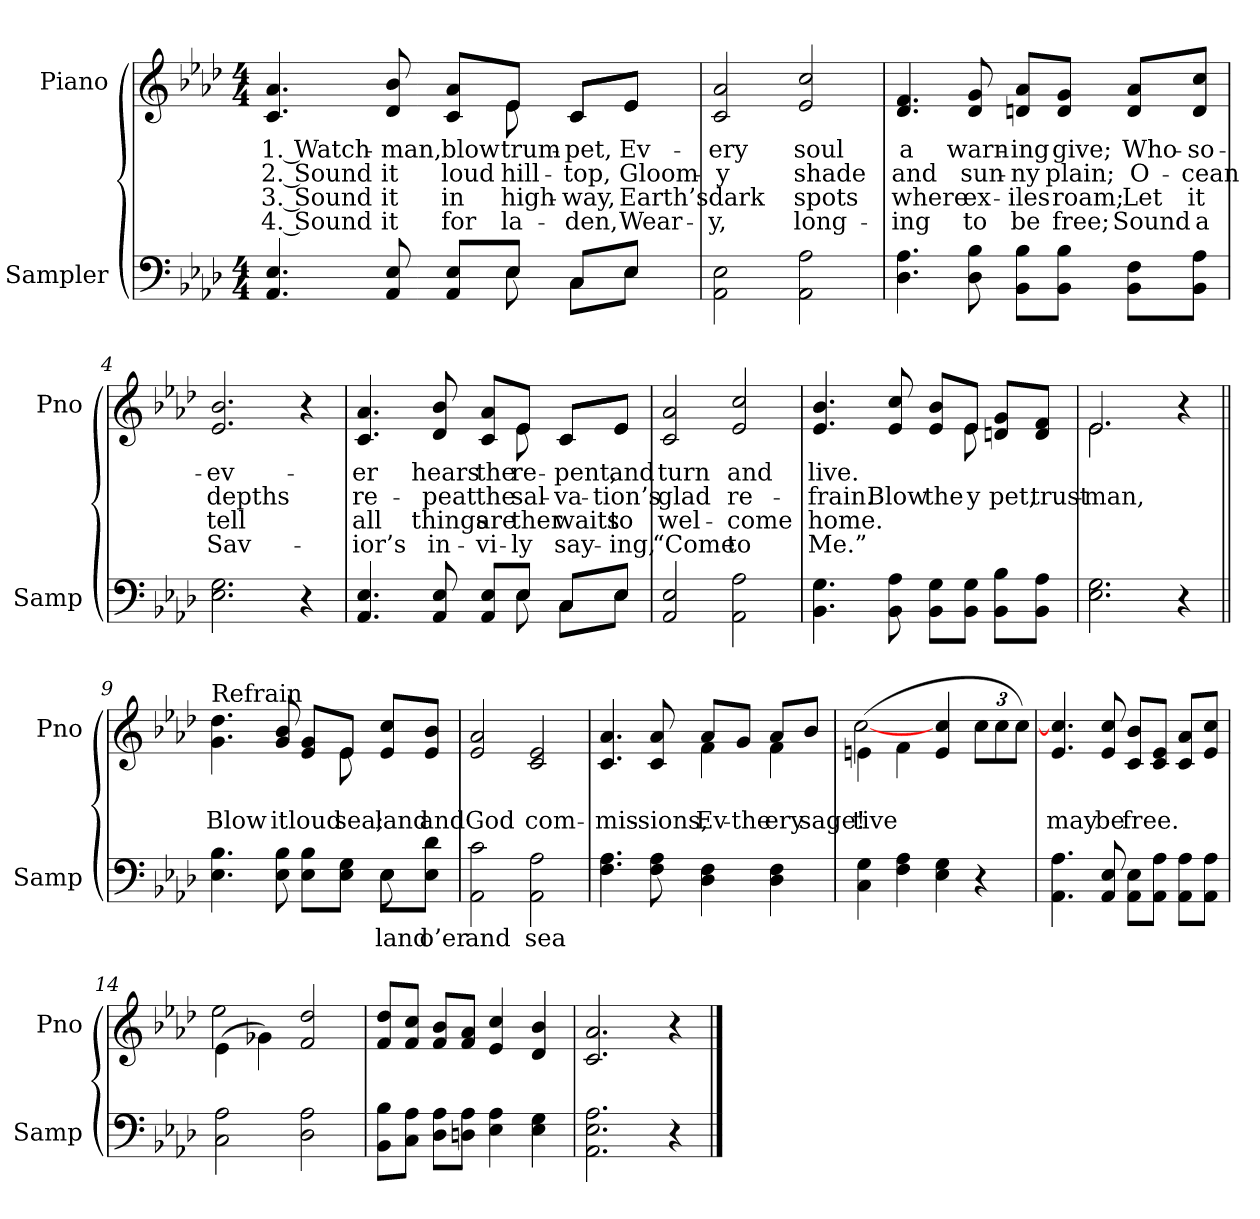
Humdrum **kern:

**kern	**text	**kern	**text	**text	**text	**text
*part2	*part2	*part1	*part1	*part1	*part1	*part1
*staff2	*staff2	*staff1	*staff1	*staff1	*staff1	*staff1
*I"Sampler	*	*I"Piano	*	*	*	*
*I'Samp	*	*I'Pno	*	*	*	*
*clefF4	*	*clefG2	*	*	*	*
*k[b-e-a-d-]	*	*k[b-e-a-d-]	*	*	*	*
*A-:	*	*A-:	*	*	*	*
*M4/4	*	*M4/4	*	*	*	*
=1	=1	=1	=1	=1	=1	=1
*^	*	*^	*	*	*	*
4.AA- 4.E-	8ryy	.	4.c 4.a-	8ryy	1. Watch-	2. Sound	3. Sound	4. Sound
*v	*v	*	*	*	*	*	*	*
*	*	*v	*v	*	*	*	*
8AA- 8E-	.	8d- 8b-	-man,	it	it	it
8AA-/ 8E-/L	.	8c/ 8a-/L	blow	loud	in	for
*^	*	*^	*	*	*	*
8E-/J	8E-	.	8e-/J	8e-	trum-	hill-	high-	la-
8C/L	8C\L	.	8c/L	8c/L	-pet,	-top,	-way,	-den,
8E-/J	8E-\J	.	8e-/J	8e-/J	Ev-	Gloom-	Earth’s	Wear-
*v	*v	*	*	*	*	*	*	*
*	*	*v	*v	*	*	*	*
=2	=2	=2	=2	=2	=2	=2
2AA-\ 2E-\	.	2c 2a-	-ery	-y	dark	-y,
2AA-\ 2A-\	.	2e- 2cc	soul	shade	spots	long-
=3	=3	=3	=3	=3	=3	=3
4.D-\ 4.A-\	.	4.d- 4.f	a	and	where	-ing
8D-\ 8B-\	.	8d- 8g	warn-	sun-	ex-	to
8BB-\ 8B-\L	.	8dn/ 8a-/L	-ing	-ny	-iles	be
8BB-\ 8B-\J	.	8d/ 8g/J	give;	plain;	roam;	free;
8BB-\ 8F\L	.	8d/ 8a-/L	Who-	O-	Let	Sound
8BB-\ 8A-\J	.	8d/ 8cc/J	-so-	-cean	it	a
=4	=4	=4	=4	=4	=4	=4
2.E- 2.G	.	2.e- 2.b-	-ev-	depths	tell	Sav-
4r	.	4r	.	.	.	.
=5	=5	=5	=5	=5	=5	=5
*^	*	*^	*	*	*	*
4.AA- 4.E-	8ryy	.	4.c 4.a-	8ryy	-er	re-	all	-ior’s
*v	*v	*	*	*	*	*	*	*
*	*	*v	*v	*	*	*	*
8AA- 8E-	.	8d- 8b-	hears	-peat	things	in-
8AA-/ 8E-/L	.	8c/ 8a-/L	the	the	are	-vi-
*^	*	*^	*	*	*	*
8E-/J	8E-	.	8e-/J	8e-	re-	sal-	-ther	-ly
8C/L	8C\L	.	8c/L	8c/L	-pent,	-va-	waits	say-
8E-/J	8E-\J	.	8e-/J	8e-/J	and	-tion’s	to	-ing,
*v	*v	*	*	*	*	*	*	*
*	*	*v	*v	*	*	*	*
=6	=6	=6	=6	=6	=6	=6
2AA- 2E-	.	2c 2a-	turn	glad	wel-	“Come
2AA- 2A-	.	2e- 2cc	and	re-	-come	to
=7	=7	=7	=7	=7	=7	=7
*	*	*^	*	*	*	*
4.BB- 4.G	.	4.e- 4.b-	8ryy	live.	-frain.	home.	Me.”
*	*	*v	*v	*	*	*	*
8BB- 8A-	.	8e- 8cc	.	Blow	.	.
8BB-\ 8G\L	.	8e-/ 8b-/L	.	the	.	.
*	*	*^	*	*	*	*
8BB-\ 8G\J	.	8e-/J	8e-	.	-y	.	.
8BB-\ 8B-\L	.	8dn/ 8g/L	4ryy	.	-pet,	.	.
8BB-\ 8A-\J	.	8d/ 8f/J	.	.	trust-	.	.
=8	=8	=8	=8	=8	=8	=8	=8
2.E- 2.G	.	2.e-/	2.e-	.	-man,	.	.
4r	.	4r	4ryy	.	.	.	.
=9||	=9||	=9||	=9||	=9||	=9||	=9||	=9||
*^	*	*	*	*	*	*	*
!	!	!	!LO:TX:t=Refrain	!	!	!	!	!
4.E- 4.B-	2.ryy	.	4.g 4.dd-	8ryy	.	Blow	.	.
*	*	*	*v	*v	*	*	*	*
8E- 8B-	.	.	8g 8b-	.	it	.	.
8E-\ 8B-\L	.	.	8e-/ 8g/L	.	loud	.	.
*	*	*	*^	*	*	*	*
8E-\ 8G\J	.	.	8e-/J	8e-	.	sea;	.	.
8E-\L	8E-	land	8e-/ 8cc/L	4ryy	.	land	.	.
8E-\ 8d-\J	8ryy	o’er	8e-/ 8b-/J	.	.	and	.	.
*v	*v	*	*	*	*	*	*	*
*	*	*v	*v	*	*	*	*
=10	=10	=10	=10	=10	=10	=10
2AA- 2c	and	2e- 2a-	.	God	.	.
2AA- 2A-	sea	2c 2e-	.	com-	.	.
=11	=11	=11	=11	=11	=11	=11
*	*	*^	*	*	*	*
4.F 4.A-	.	4.c 4.a-	2ryy	.	-mis-	.	.
8F 8A-	.	8c 8a-	.	.	-sions,	.	.
4D- 4F	.	8a-/L	4f	.	Ev-	.	.
.	.	8g/J	.	.	the	.	.
4D- 4F	.	8a-/L	4f	.	-ery	.	.
.	.	8b-/J	.	.	-sage!	.	.
=12	=12	=12	=12	=12	=12	=12	=12
4C 4G	.	(4en\	[2cc	.	-tive	.	.
4F 4A-	.	4f\	.	.	.	.	.
4E- 4G	.	4e 4cc	2ryy	.	.	.	.
4r	.	12cc\L	.	.	.	.	.
.	.	12cc\	.	.	.	.	.
.	.	12cc\J)	.	.	.	.	.
*	*	*v	*v	*	*	*	*
=13	=13	=13	=13	=13	=13	=13
4.AA- 4.A-	.	4.e- 4.cc]	.	may	.	.
8AA- 8E-	.	8e- 8cc	.	be	.	.
8AA-\ 8E-\L	.	8c/ 8b-/L	.	free.	.	.
8AA-\ 8A-\J	.	8c/ 8e-/J	.	.	.	.
8AA-\ 8A-\L	.	8c/ 8a-/L	.	.	.	.
8AA-\ 8A-\J	.	8e-/ 8cc/J	.	.	.	.
=14	=14	=14	=14	=14	=14	=14
*	*	*^	*	*	*	*
2C 2A-	.	(4e-\	2ee-	.	.	.	.
.	.	4g-X\)	.	.	.	.	.
2D- 2A-	.	2f 2dd-	2ryy	.	.	.	.
*	*	*v	*v	*	*	*	*
=15	=15	=15	=15	=15	=15	=15
8BB-\ 8B-\L	.	8f/ 8dd-/L	.	.	.	.
8C\ 8A-\J	.	8f/ 8cc/J	.	.	.	.
8D-\ 8A-\L	.	8f/ 8b-/L	.	.	.	.
8Dn\ 8A-\J	.	8f/ 8a-/J	.	.	.	.
4E- 4A-	.	4e- 4cc	.	.	.	.
4E- 4G	.	4d- 4b-	.	.	.	.
=16	=16	=16	=16	=16	=16	=16
2.AA- 2.E- 2.A-	.	2.c 2.a-	.	.	.	.
4r	.	4r	.	.	.	.
==	==	==	==	==	==	==
*-	*-	*-	*-	*-	*-	*-
